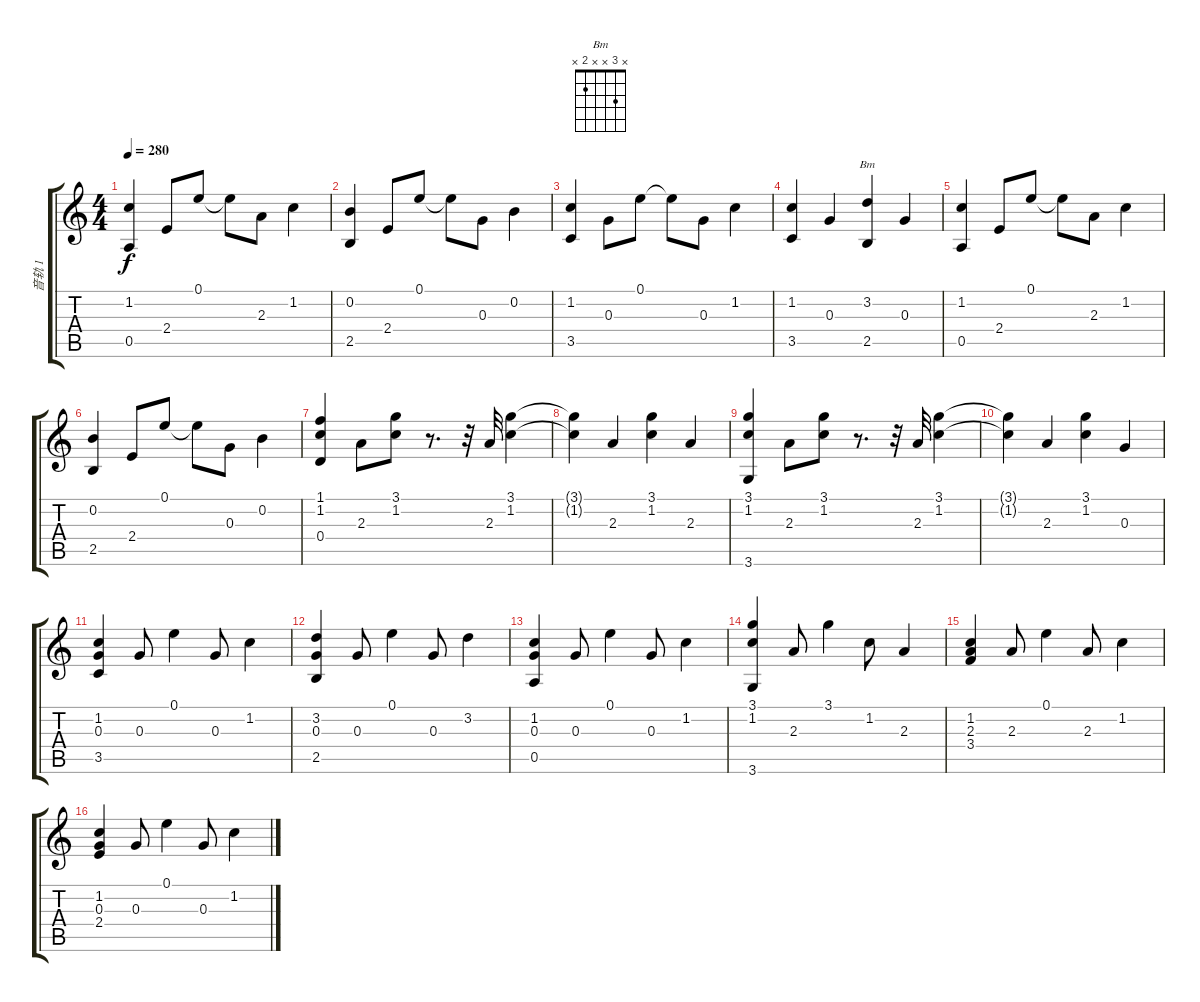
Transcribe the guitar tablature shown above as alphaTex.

\track ("音轨 1" "音轨 1") {instrument acousticguitarnylon}
\staff {score tabs}
\tuning (E4 B3 G3 D3 A2 E2) {hide}
\chord ("Bm" x 3 x x 2 x)
\ts (4 4)
\tempo 280
\clef g2
\ks c
(1.2 0.5).4{dy f} 2.4.8 0.1.8 0.1{t}.8 2.3.8 1.2.4 |
(0.2 2.5).4 2.4.8 0.1.8 0.1{t}.8 0.3.8 0.2.4 |
(1.2 3.5).4 0.3.8 0.1.8 0.1{t}.8 0.3.8 1.2.4 |
(1.2 3.5).4 0.3.4 (3.2 2.5).4{ch "Bm"} 0.3.4 |
(1.2 0.5).4 2.4.8 0.1.8 0.1{t}.8 2.3.8 1.2.4 |
(0.2 2.5).4 2.4.8 0.1.8 0.1{t}.8 0.3.8 0.2.4 |
(1.1 1.2 0.4).4 2.3.8 (3.1 1.2).8 r.8{d} r.32 2.3.32 (3.1 1.2).4 |
(3.1{t} 1.2{t}).4 2.3.4 (3.1 1.2).4 2.3.4 |
(3.1 1.2 3.6).4 2.3.8 (3.1 1.2).8 r.8{d} r.32 2.3.32 (3.1 1.2).4 |
(3.1{t} 1.2{t}).4 2.3.4 (3.1 1.2).4 0.3.4 |
(1.2 0.3 3.5).4 0.3.8 0.1.4 0.3.8 1.2.4 |
(3.2 0.3 2.5).4 0.3.8 0.1.4 0.3.8 3.2.4 |
(1.2 0.3 0.5).4 0.3.8 0.1.4 0.3.8 1.2.4 |
(3.1 1.2 3.6).4 2.3.8 3.1.4 1.2.8 2.3.4 |
(1.2 2.3 3.4).4 2.3.8 0.1.4 2.3.8 1.2.4 |
(1.2 0.3 2.4).4 0.3.8 0.1.4 0.3.8 1.2.4
